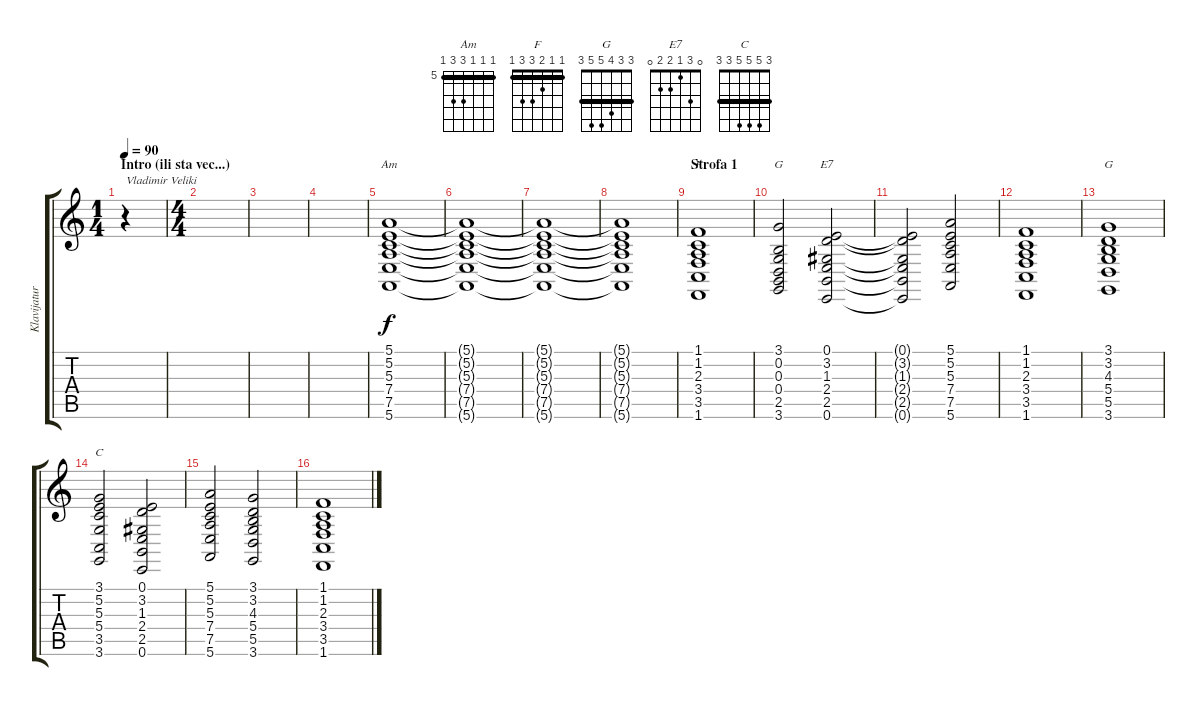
\track ("Klavijature" "Klavijatur") {instrument stringensemble1}
\staff {score tabs}
\tuning (E4 B3 G3 D3 A2 E2) {hide}
\chord ("Am" 5 5 5 7 7 5) {firstfret 5 barre 5}
\chord ("F" 1 1 2 3 3 1) {barre 1}
\chord ("G" 3 0 0 0 2 3)
\chord ("E7" 0 3 1 2 2 0)
\chord ("G" 3 3 4 5 5 3) {barre 3}
\chord ("C" 3 5 5 5 3 3) {barre 3}
\ts (1 4)
\section ("" "Intro (ili sta vec...)")
\tempo 90
\clef g2
\ks c
r.4{txt "Vladimir Veliki" dy f instrument stringensemble1} |
\ts (4 4)
|
|
|
(5.1 5.2 5.3 7.4 7.5 5.6).1{ch "Am"} |
(5.1{t} 5.2{t} 5.3{t} 7.4{t} 7.5{t} 5.6{t}).1 |
(5.1{t} 5.2{t} 5.3{t} 7.4{t} 7.5{t} 5.6{t}).1 |
(5.1{t} 5.2{t} 5.3{t} 7.4{t} 7.5{t} 5.6{t}).1 |
\section ("" "Strofa 1")
(1.1 1.2 2.3 3.4 3.5 1.6).1{ch "F"} |
(3.1 0.2 0.3 0.4 2.5 3.6).2{ch "G"} (0.1 3.2 1.3 2.4 2.5 0.6).2{ch "E7"} |
(0.1{t} 3.2{t} 1.3{t} 2.4{t} 2.5{t} 0.6{t}).2 (5.1 5.2 5.3 7.4 7.5 5.6).2 |
(1.1 1.2 2.3 3.4 3.5 1.6).1 |
(3.1 3.2 4.3 5.4 5.5 3.6).1{ch "G"} |
(3.1 5.2 5.3 5.4 3.5 3.6).2{ch "C"} (0.1 3.2 1.3 2.4 2.5 0.6).2 |
(5.1 5.2 5.3 7.4 7.5 5.6).2 (3.1 3.2 4.3 5.4 5.5 3.6).2 |
(1.1 1.2 2.3 3.4 3.5 1.6).1
